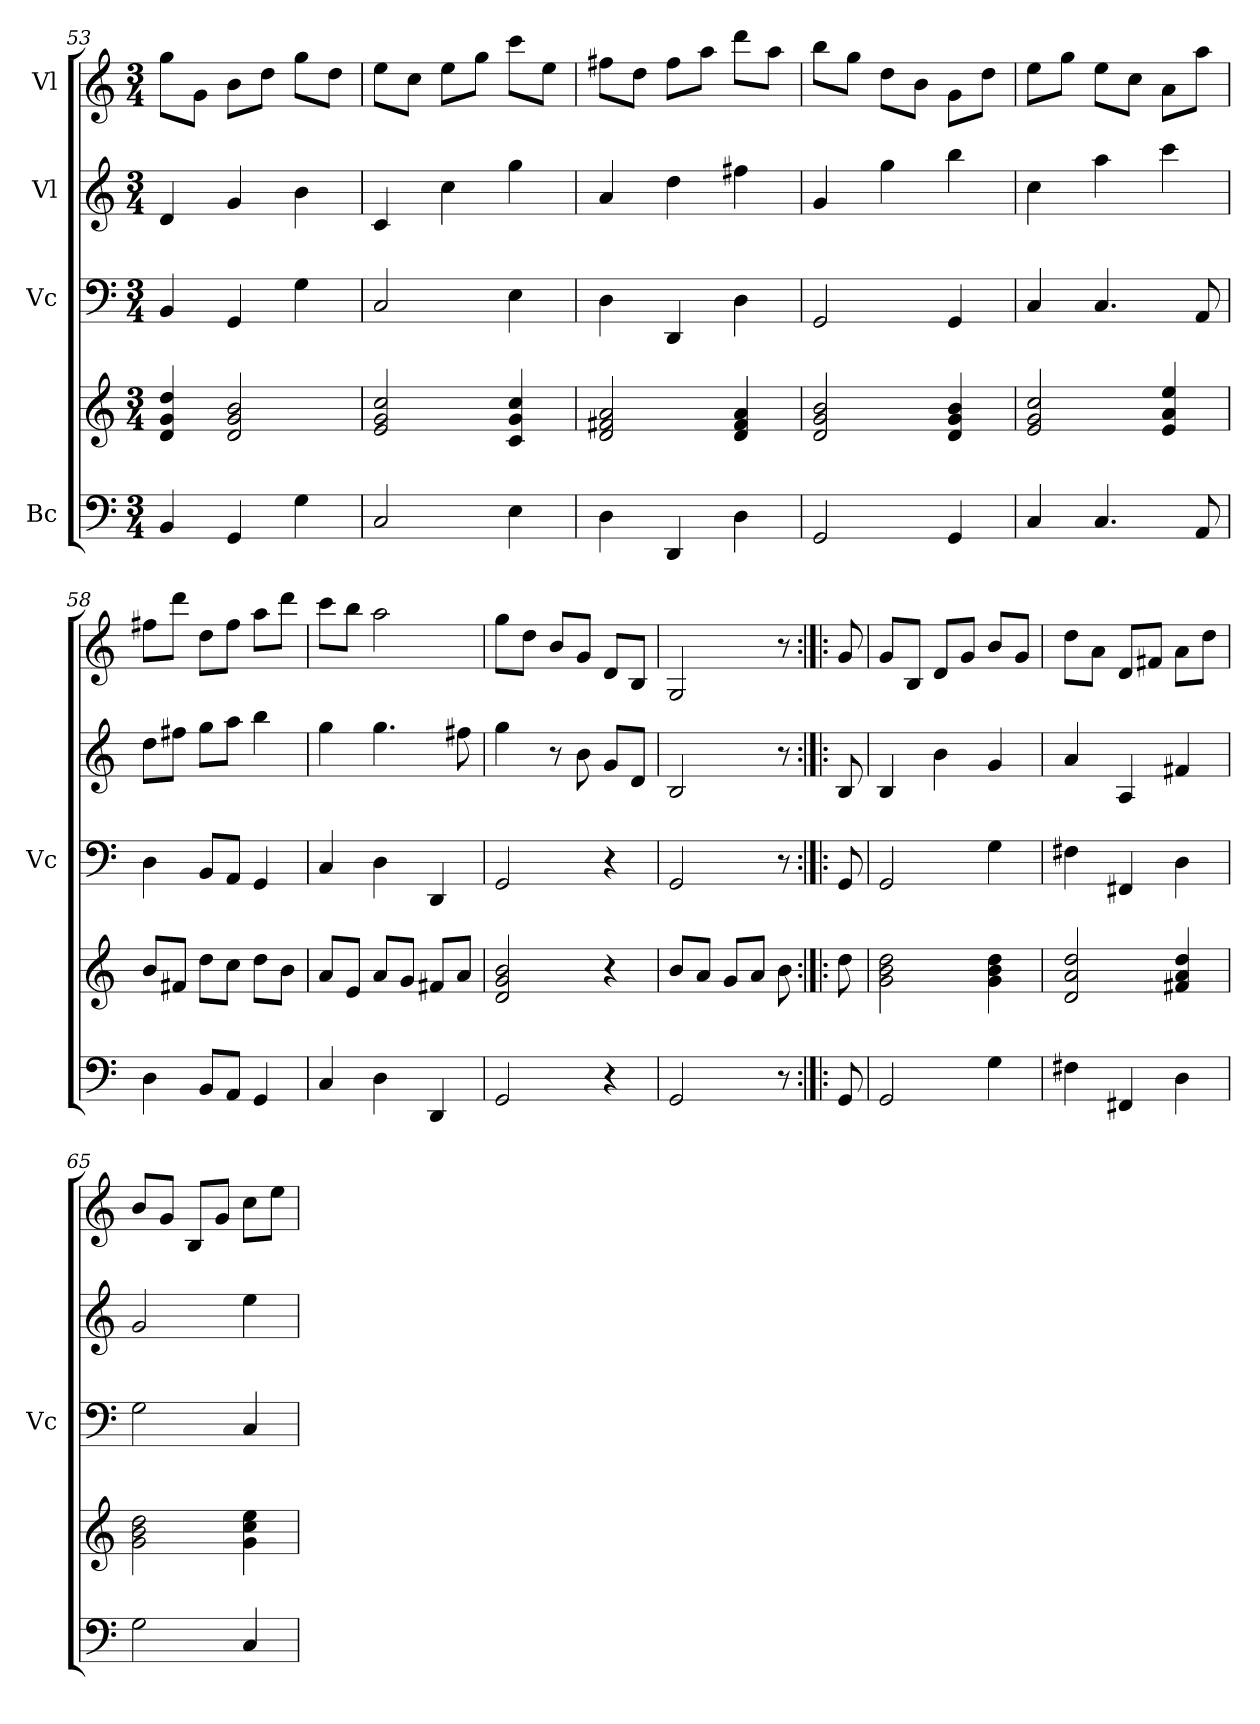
**kern	**kern	**kern	**kern	**kern
*part4	*part4	*part3	*part2	*part1
*staff5	*staff4	*staff3	*staff2	*staff1
*I"Bc	*	*I"Vc	*I"Vl	*I"Vl
*	*	*I'Vc	*	*
*clefF4	*clefG2	*clefF4	*clefG2	*clefG2
*k[]	*k[]	*k[]	*k[]	*k[]
*M3/4	*M3/4	*M3/4	*M3/4	*M3/4
=53	=53	=53	=53	=53
4BB/	4d/ 4g/ 4dd/	4BB/	4d/	8gg\L
.	.	.	.	8g\J
4GG/	2d/ 2g/ 2b/	4GG/	4g/	8b\L
.	.	.	.	8dd\J
4G\	.	4G\	4b\	8gg\L
.	.	.	.	8dd\J
=54	=54	=54	=54	=54
2C/	2e/ 2g/ 2cc/	2C/	4c/	8ee\L
.	.	.	.	8cc\J
.	.	.	4cc\	8ee\L
.	.	.	.	8gg\J
4E\	4c/ 4g/ 4cc/	4E\	4gg\	8ccc\L
.	.	.	.	8ee\J
=55	=55	=55	=55	=55
4D\	2d/ 2f#X/ 2a/	4D\	4a/	8ff#X\L
.	.	.	.	8dd\J
4DD/	.	4DD/	4dd\	8ff#\L
.	.	.	.	8aa\J
4D\	4d/ 4f#/ 4a/	4D\	4ff#X\	8ddd\L
.	.	.	.	8aa\J
=56	=56	=56	=56	=56
2GG/	2d/ 2g/ 2b/	2GG/	4g/	8bb\L
.	.	.	.	8gg\J
.	.	.	4gg\	8dd\L
.	.	.	.	8b\J
4GG/	4d/ 4g/ 4b/	4GG/	4bb\	8g\L
.	.	.	.	8dd\J
=57	=57	=57	=57	=57
4C/	2e/ 2g/ 2cc/	4C/	4cc\	8ee\L
.	.	.	.	8gg\J
4.C/	.	4.C/	4aa\	8ee\L
.	.	.	.	8cc\J
.	4e/ 4a/ 4ee/	.	4ccc\	8a\L
8AA/	.	8AA/	.	8aa\J
=58	=58	=58	=58	=58
4D\	8b/L	4D\	8dd\L	8ff#X\L
.	8f#X/J	.	8ff#X\J	8ddd\J
8BB/L	8dd\L	8BB/L	8gg\L	8dd\L
8AA/J	8cc\J	8AA/J	8aa\J	8ff#\J
4GG/	8dd\L	4GG/	4bb\	8aa\L
.	8b\J	.	.	8ddd\J
!!LO:LB:g=z
=59	=59	=59	=59	=59
4C/	8a/L	4C/	4gg\	8ccc\L
.	8e/J	.	.	8bb\J
4D\	8a/L	4D\	4.gg\	2aa\
.	8g/J	.	.	.
4DD/	8f#X/L	4DD/	.	.
.	8a/J	.	8ff#X\	.
=60	=60	=60	=60	=60
2GG/	2d/ 2g/ 2b/	2GG/	4gg\	8gg\L
.	.	.	.	8dd\J
.	.	.	8r	8b/L
.	.	.	8b\	8g/J
4r	4r	4r	8g/L	8d/L
.	.	.	8d/J	8B/J
=61	=61	=61	=61	=61
2GG/	8b/L	2GG/	2B/	2G/
.	8a/J	.	.	.
.	8g/L	.	.	.
.	8a/J	.	.	.
8r	8b\	8r	8r	8r
=62:|!|:	=62:|!|:	=62:|!|:	=62:|!|:	=62:|!|:
8GG/	8dd\	8GG/	8B/	8g/
=63	=63	=63	=63	=63
2GG/	2g\ 2b\ 2dd\	2GG/	4B/	8g/L
.	.	.	.	8B/J
.	.	.	4b\	8d/L
.	.	.	.	8g/J
4G\	4g\ 4b\ 4dd\	4G\	4g/	8b/L
.	.	.	.	8g/J
=64	=64	=64	=64	=64
4F#X\	2d/ 2a/ 2dd/	4F#X\	4a/	8dd\L
.	.	.	.	8a\J
4FF#X/	.	4FF#X/	4A/	8d/L
.	.	.	.	8f#X/J
4D\	4f#X/ 4a/ 4dd/	4D\	4f#X/	8a\L
.	.	.	.	8dd\J
=65	=65	=65	=65	=65
2G\	2g\ 2b\ 2dd\	2G\	2g/	8b/L
.	.	.	.	8g/J
.	.	.	.	8B/L
.	.	.	.	8g/J
4C/	4g\ 4cc\ 4ee\	4C/	4ee\	8cc\L
.	.	.	.	8ee\J
=	=	=	=	=
*-	*-	*-	*-	*-
